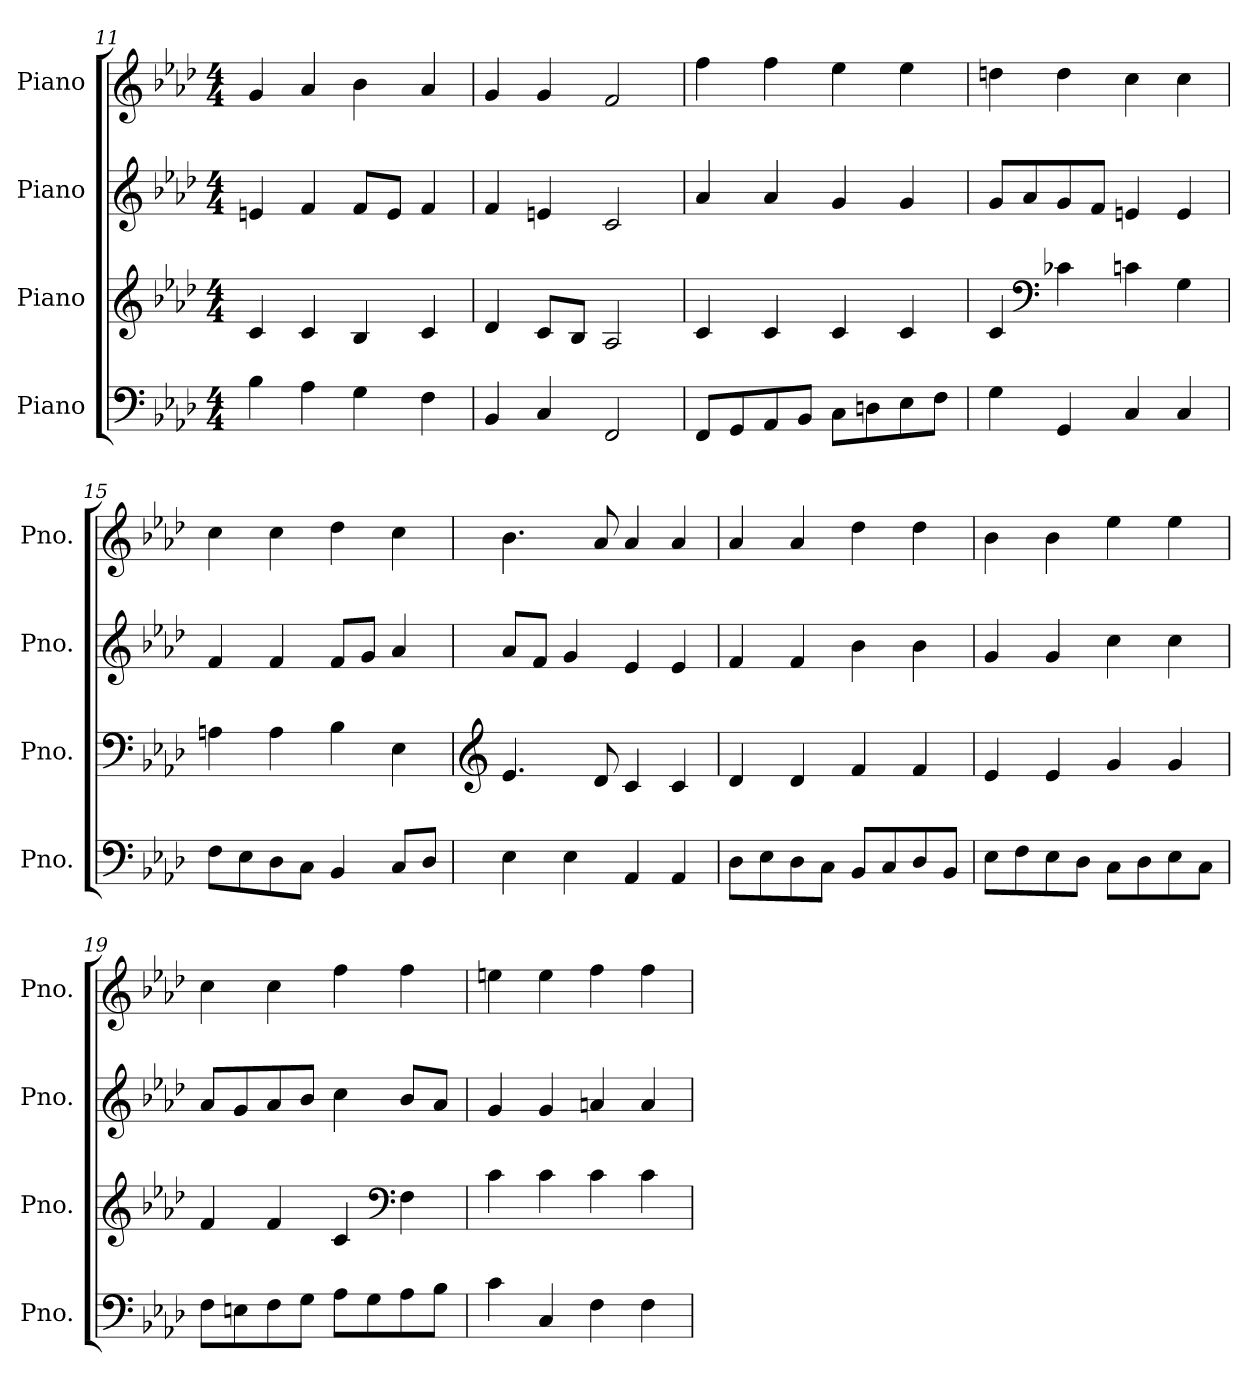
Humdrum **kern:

**kern	**kern	**kern	**kern
*part4	*part3	*part2	*part1
*staff4	*staff3	*staff2	*staff1
*I"Piano	*I"Piano	*I"Piano	*I"Piano
*I'Pno.	*I'Pno.	*I'Pno.	*I'Pno.
!!LO:LB:g=z
*clefF4	*clefG2	*clefG2	*clefG2
*k[b-e-a-d-]	*k[b-e-a-d-]	*k[b-e-a-d-]	*k[b-e-a-d-]
*M4/4	*M4/4	*M4/4	*M4/4
=11	=11	=11	=11
4B-\	4c/	4en/	4g/
4A-\	4c/	4f/	4a-/
4G\	4B-/	8f/L	4b-\
.	.	8e/J	.
4F\	4c/	4f/	4a-/
=12	=12	=12	=12
4BB-/	4d-/	4f/	4g/
4C/	8c/L	4en/	4g/
.	8B-/J	.	.
2FF/	2A-/	2c/	2f/
=13	=13	=13	=13
8FF/L	4c/	4a-/	4ff\
8GG/	.	.	.
8AA-/	4c/	4a-/	4ff\
8BB-/J	.	.	.
8C\L	4c/	4g/	4ee-\
8Dn\	.	.	.
8E-\	4c/	4g/	4ee-\
8F\J	.	.	.
=14	=14	=14	=14
4G\	4c/	8g/L	4ddn\
.	.	8a-/	.
*	*clefF4	*	*
4GG/	4c-X\	8g/	4dd\
.	.	8f/J	.
4C/	4cn\	4en/	4cc\
4C/	4G\	4e/	4cc\
=15	=15	=15	=15
8F\L	4An\	4f/	4cc\
8E-\	.	.	.
8D-\	4A\	4f/	4cc\
8C\J	.	.	.
4BB-/	4B-\	8f/L	4dd-\
.	.	8g/J	.
8C/L	4E-\	4a-/	4cc\
8D-/J	.	.	.
!!LO:PB:g=z
=16	=16	=16	=16
*	*clefG2	*	*
4E-\	4.e-/	8a-/L	4.b-\
.	.	8f/J	.
4E-\	.	4g/	.
.	8d-/	.	8a-/
4AA-/	4c/	4e-/	4a-/
4AA-/	4c/	4e-/	4a-/
=17	=17	=17	=17
8D-\L	4d-/	4f/	4a-/
8E-\	.	.	.
8D-\	4d-/	4f/	4a-/
8C\J	.	.	.
8BB-/L	4f/	4b-\	4dd-\
8C/	.	.	.
8D-/	4f/	4b-\	4dd-\
8BB-/J	.	.	.
=18	=18	=18	=18
8E-\L	4e-/	4g/	4b-\
8F\	.	.	.
8E-\	4e-/	4g/	4b-\
8D-\J	.	.	.
8C\L	4g/	4cc\	4ee-\
8D-\	.	.	.
8E-\	4g/	4cc\	4ee-\
8C\J	.	.	.
=19	=19	=19	=19
8F\L	4f/	8a-/L	4cc\
8En\	.	8g/	.
8F\	4f/	8a-/	4cc\
8G\J	.	8b-/J	.
8A-\L	4c/	4cc\	4ff\
8G\	.	.	.
*	*clefF4	*	*
8A-\	4F\	8b-/L	4ff\
8B-\J	.	8a-/J	.
=20	=20	=20	=20
4c\	4c\	4g/	4een\
4C/	4c\	4g/	4ee\
4F\	4c\	4an/	4ff\
4F\	4c\	4a/	4ff\
=	=	=	=
*-	*-	*-	*-
